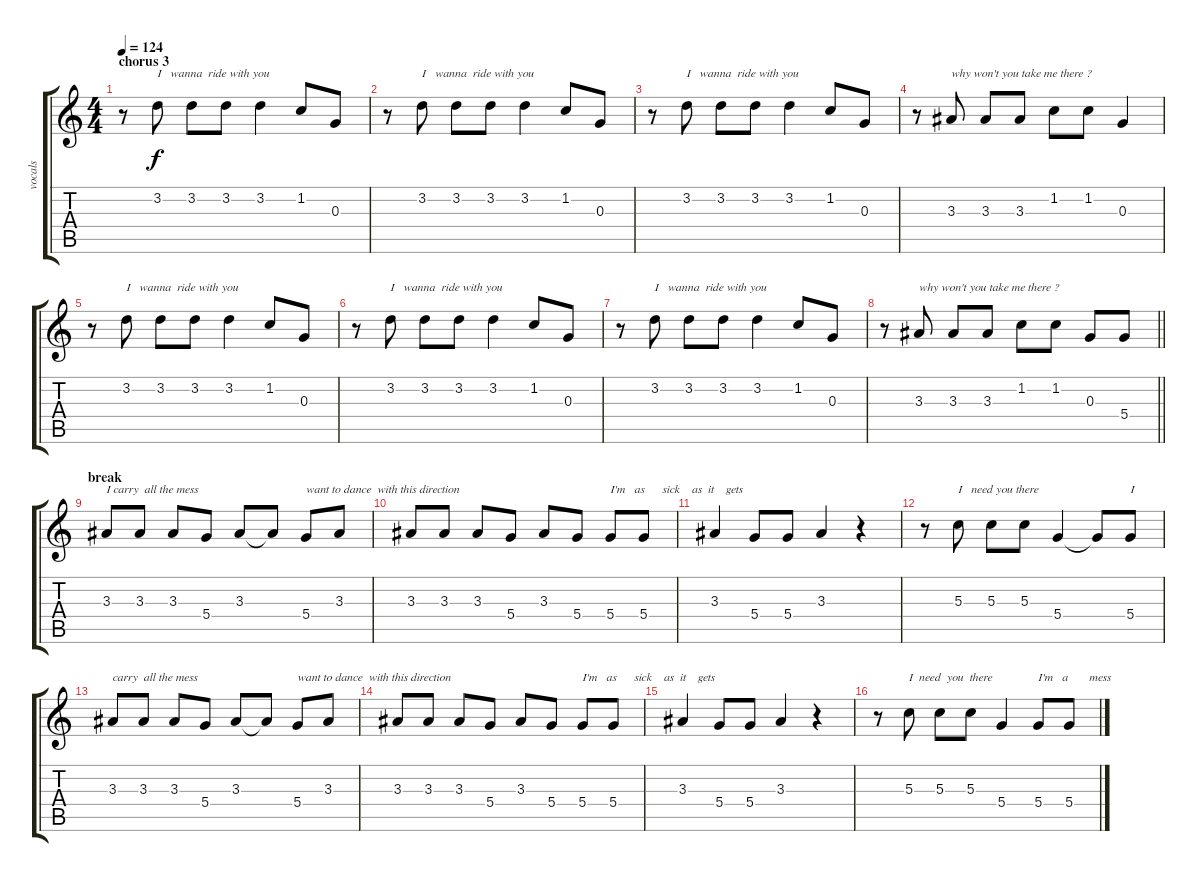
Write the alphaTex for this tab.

\track ("vocals" "vocals") {instrument overdrivenguitar}
\staff {score tabs}
\tuning (E4 B3 G3 D3 A2 E2) {hide}
\ts (4 4)
\section ("" "chorus 3")
\tempo 124
\clef g2
\ks c
r.8{dy f volume 14} 3.2.8{txt "I   wanna  ride with you"} 3.2.8 3.2.8 3.2.4 1.2.8 0.3.8 |
r.8 3.2.8{txt "I   wanna  ride with you"} 3.2.8 3.2.8 3.2.4 1.2.8 0.3.8 |
r.8 3.2.8{txt "I   wanna  ride with you"} 3.2.8 3.2.8 3.2.4 1.2.8 0.3.8 |
r.8 3.3.8{txt "why won't you take me there ?"} 3.3.8 3.3.8 1.2.8 1.2.8 0.3.4 |
r.8 3.2.8{txt "I   wanna  ride with you"} 3.2.8 3.2.8 3.2.4 1.2.8 0.3.8 |
r.8 3.2.8{txt "I   wanna  ride with you"} 3.2.8 3.2.8 3.2.4 1.2.8 0.3.8 |
r.8 3.2.8{txt "I   wanna  ride with you"} 3.2.8 3.2.8 3.2.4 1.2.8 0.3.8 |
\barLineRight lightlight
r.8 3.3.8{txt "why won't you take me there ?"} 3.3.8 3.3.8 1.2.8 1.2.8 0.3.8 5.4.8 |
\section ("" "break")
3.3.8{txt "I carry  all the mess"} 3.3.8 3.3.8 5.4.8 3.3.8 3.3{t}.8 5.4.8{txt "want to dance  with this direction"} 3.3.8 |
3.3.8 3.3.8 3.3.8 5.4.8 3.3.8 5.4.8 5.4.8{txt "I'm   as      sick    as  it    gets"} 5.4.8 |
3.3.4 5.4.8 5.4.8 3.3.4 r.4 |
r.8 5.3.8{txt "I   need you there"} 5.3.8 5.3.8 5.4.4 5.4{t}.8 5.4.8{txt "I"} |
3.3.8{txt "carry  all the mess"} 3.3.8 3.3.8 5.4.8 3.3.8 3.3{t}.8 5.4.8{txt "want to dance  with this direction"} 3.3.8 |
3.3.8 3.3.8 3.3.8 5.4.8 3.3.8 5.4.8 5.4.8{txt "I'm   as      sick    as  it    gets"} 5.4.8 |
3.3.4 5.4.8 5.4.8 3.3.4 r.4 |
r.8 5.3.8{txt "I  need  you  there     "} 5.3.8 5.3.8 5.4.4 5.4.8{txt "I'm   a       mess"} 5.4.8
